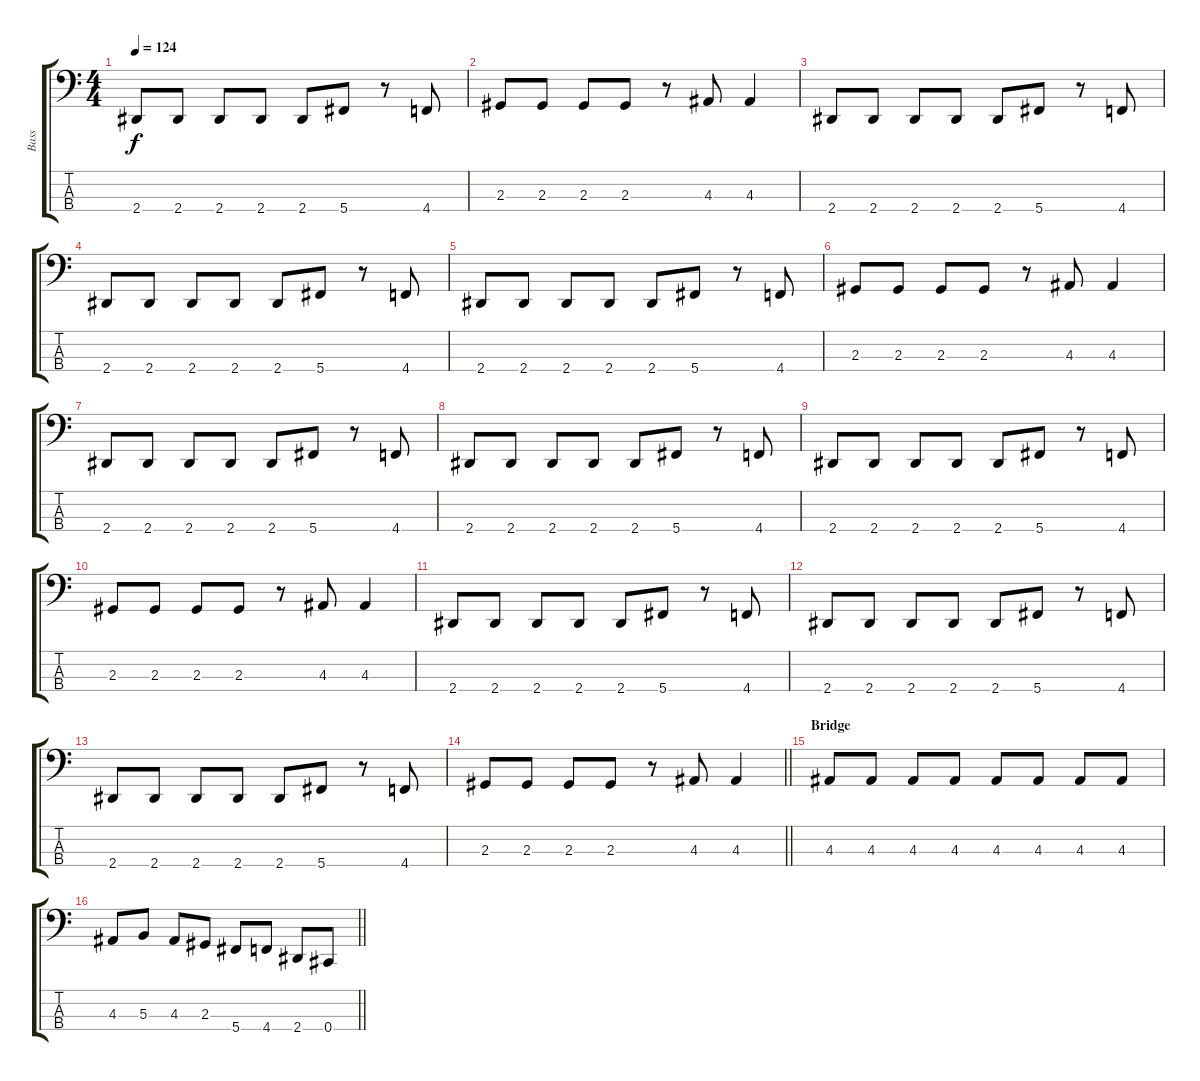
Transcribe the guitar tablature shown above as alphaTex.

\track ("Bass" "Bass") {instrument electricbassfinger}
\staff {score tabs}
\tuning (E2 B1 Gb1 Db1) {hide}
\ts (4 4)
\tempo 124
\clef f4
\ks c
2.4.8{dy f} 2.4.8 2.4.8 2.4.8 2.4.8 5.4.8 r.8 4.4.8 |
2.3.8 2.3.8 2.3.8 2.3.8 r.8 4.3.8 4.3.4 |
2.4.8 2.4.8 2.4.8 2.4.8 2.4.8 5.4.8 r.8 4.4.8 |
2.4.8 2.4.8 2.4.8 2.4.8 2.4.8 5.4.8 r.8 4.4.8 |
2.4.8 2.4.8 2.4.8 2.4.8 2.4.8 5.4.8 r.8 4.4.8 |
2.3.8 2.3.8 2.3.8 2.3.8 r.8 4.3.8 4.3.4 |
2.4.8 2.4.8 2.4.8 2.4.8 2.4.8 5.4.8 r.8 4.4.8 |
2.4.8 2.4.8 2.4.8 2.4.8 2.4.8 5.4.8 r.8 4.4.8 |
2.4.8 2.4.8 2.4.8 2.4.8 2.4.8 5.4.8 r.8 4.4.8 |
2.3.8 2.3.8 2.3.8 2.3.8 r.8 4.3.8 4.3.4 |
2.4.8 2.4.8 2.4.8 2.4.8 2.4.8 5.4.8 r.8 4.4.8 |
2.4.8 2.4.8 2.4.8 2.4.8 2.4.8 5.4.8 r.8 4.4.8 |
2.4.8 2.4.8 2.4.8 2.4.8 2.4.8 5.4.8 r.8 4.4.8 |
\barLineRight lightlight
2.3.8 2.3.8 2.3.8 2.3.8 r.8 4.3.8 4.3.4 |
\section ("" "Bridge")
4.3.8 4.3.8 4.3.8 4.3.8 4.3.8 4.3.8 4.3.8 4.3.8 |
\barLineRight lightlight
4.3.8 5.3.8 4.3.8 2.3.8 5.4.8 4.4.8 2.4.8 0.4.8
